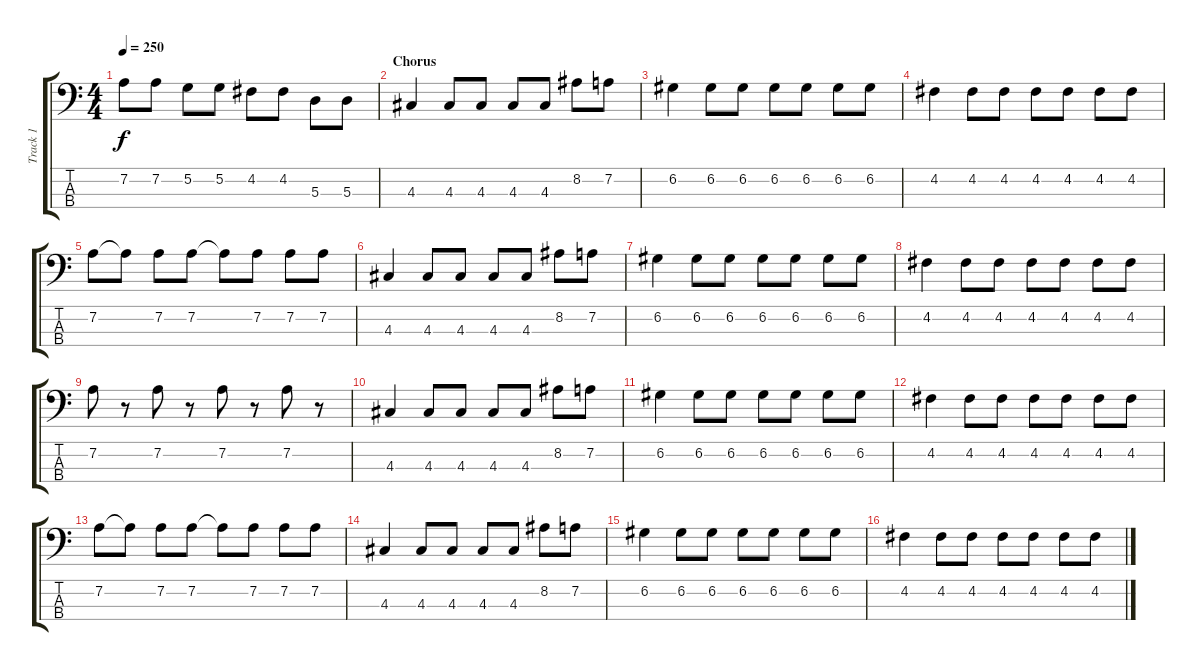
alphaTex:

\track ("Track 1" "Track 1") {instrument electricbasspick}
\staff {score tabs}
\tuning (G2 D2 A1 E1) {hide}
\ts (4 4)
\tempo 250
\clef f4
\ks c
7.2.8{dy f} 7.2.8 5.2.8 5.2.8 4.2.8 4.2.8 5.3.8 5.3.8 |
\section ("" "Chorus")
4.3.4 4.3.8 4.3.8 4.3.8 4.3.8 8.2.8 7.2.8 |
6.2.4 6.2.8 6.2.8 6.2.8 6.2.8 6.2.8 6.2.8 |
4.2.4 4.2.8 4.2.8 4.2.8 4.2.8 4.2.8 4.2.8 |
7.2.8 7.2{t}.8 7.2.8 7.2.8 7.2{t}.8 7.2.8 7.2.8 7.2.8 |
4.3.4 4.3.8 4.3.8 4.3.8 4.3.8 8.2.8 7.2.8 |
6.2.4 6.2.8 6.2.8 6.2.8 6.2.8 6.2.8 6.2.8 |
4.2.4 4.2.8 4.2.8 4.2.8 4.2.8 4.2.8 4.2.8 |
7.2.8 r.8 7.2.8 r.8 7.2.8 r.8 7.2.8 r.8 |
4.3.4 4.3.8 4.3.8 4.3.8 4.3.8 8.2.8 7.2.8 |
6.2.4 6.2.8 6.2.8 6.2.8 6.2.8 6.2.8 6.2.8 |
4.2.4 4.2.8 4.2.8 4.2.8 4.2.8 4.2.8 4.2.8 |
7.2.8 7.2{t}.8 7.2.8 7.2.8 7.2{t}.8 7.2.8 7.2.8 7.2.8 |
4.3.4 4.3.8 4.3.8 4.3.8 4.3.8 8.2.8 7.2.8 |
6.2.4 6.2.8 6.2.8 6.2.8 6.2.8 6.2.8 6.2.8 |
4.2.4 4.2.8 4.2.8 4.2.8 4.2.8 4.2.8 4.2.8
